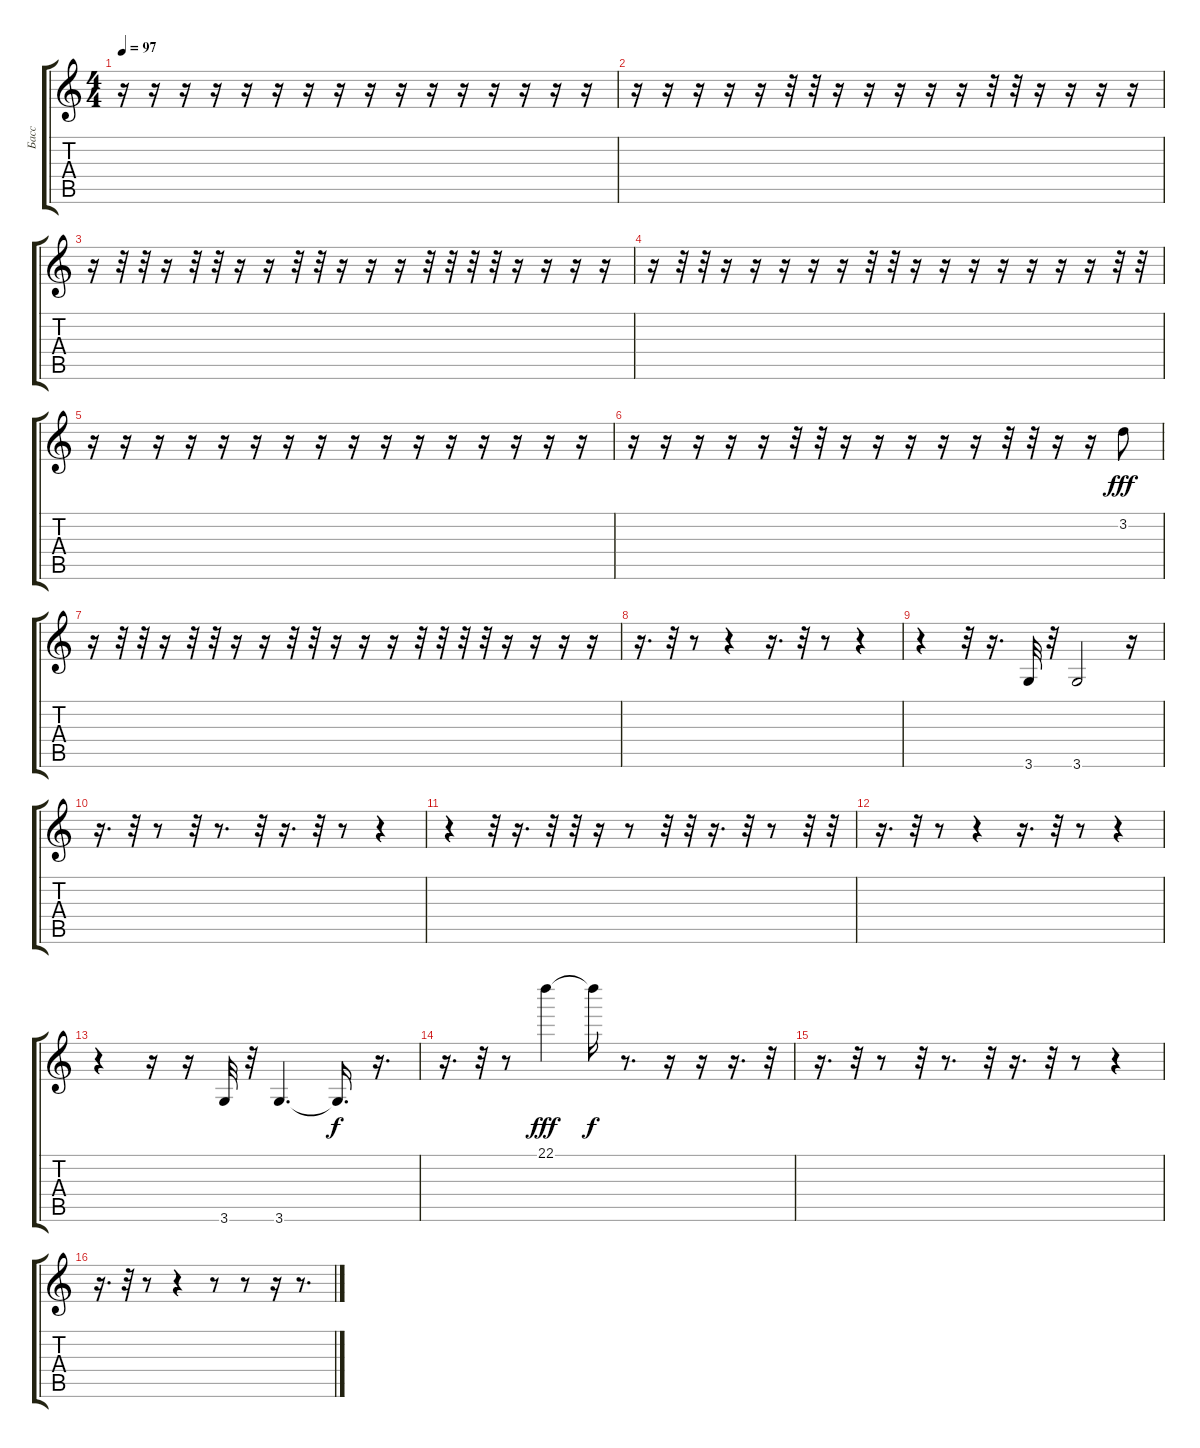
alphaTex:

\track ("Басс" "Басс") {instrument electricbassfinger}
\staff {score tabs}
\tuning (E4 B3 G3 D3 A2 E2) {hide}
\ts (4 4)
\tempo 97
\clef g2
\ks c
r.16{dy fff} r.16 r.16 r.16 r.16 r.16 r.16 r.16 r.16 r.16 r.16 r.16 r.16 r.16 r.16 r.16 |
r.16 r.16 r.16 r.16 r.16 r.32 r.32 r.16 r.16 r.16 r.16 r.16 r.32 r.32 r.16 r.16 r.16 r.16 |
r.16 r.32 r.32 r.16 r.32 r.32 r.16 r.16 r.32 r.32 r.16 r.16 r.16 r.32 r.32 r.32 r.32 r.16 r.16 r.16 r.16 |
r.16 r.32 r.32 r.16 r.16 r.16 r.16 r.16 r.32 r.32 r.16 r.16 r.16 r.16 r.16 r.16 r.16 r.32 r.32 |
r.16 r.16 r.16 r.16 r.16 r.16 r.16 r.16 r.16 r.16 r.16 r.16 r.16 r.16 r.16 r.16 |
r.16 r.16 r.16 r.16 r.16 r.32 r.32 r.16 r.16 r.16 r.16 r.16 r.32 r.32 r.16 r.16 3.2.8 |
r.16 r.32 r.32 r.16 r.32 r.32 r.16 r.16 r.32 r.32 r.16 r.16 r.16 r.32 r.32 r.32 r.32 r.16 r.16 r.16 r.16 |
r.16{d} r.32 r.8 r.4 r.16{d} r.32 r.8 r.4 |
r.4 r.32 r.16{d} 3.6.32 r.32 3.6.2 r.16 |
r.16{d} r.32 r.8 r.32 r.8{d} r.32 r.16{d} r.32 r.8 r.4 |
r.4 r.32 r.16{d} r.32 r.32 r.16 r.8 r.32 r.32 r.16{d} r.32 r.8 r.32 r.32 |
r.16{d} r.32 r.8 r.4 r.16{d} r.32 r.8 r.4 |
r.4 r.16 r.16 3.6.32 r.32 3.6.4{d} 3.6{t}.16{d dy f} r.16{d} |
r.16{d} r.32 r.8 22.1.4{dy fff} 22.1{t}.16{dy f} r.8{d} r.16 r.16 r.16{d} r.32 |
r.16{d} r.32 r.8 r.32 r.8{d} r.32 r.16{d} r.32 r.8 r.4 |
r.16{d} r.32 r.8 r.4 r.8 r.8 r.16 r.8{d}
